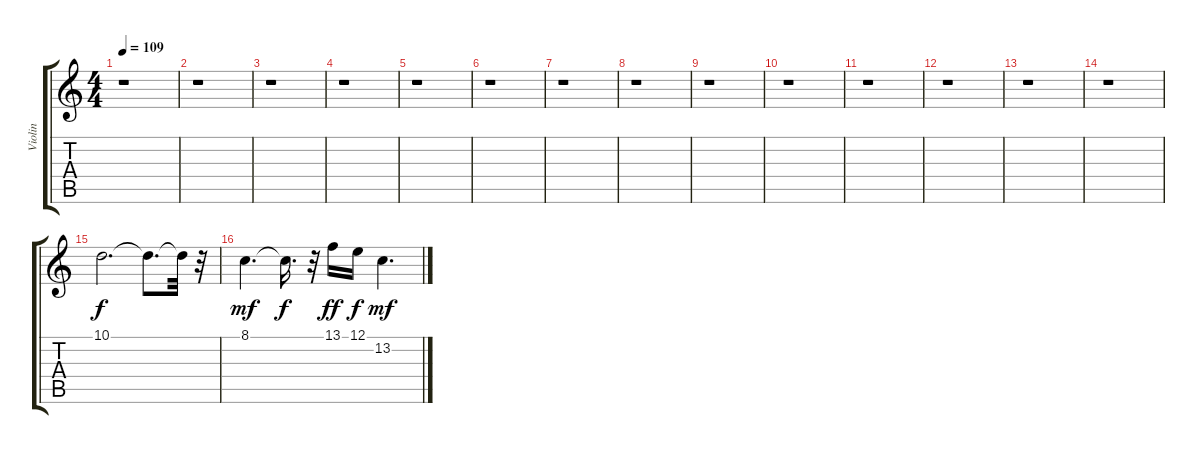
\track ("Violin" "Violin") {instrument violin}
\staff {score tabs}
\tuning (E4 B3 G3 D3 A2 E2) {hide}
\ts (4 4)
\tempo 109
\clef g2
\ks c
r.1{dy f} |
r.1 |
r.1 |
r.1 |
r.1 |
r.1 |
r.1 |
r.1 |
r.1 |
r.1 |
r.1 |
r.1 |
r.1 |
r.1 |
10.1.2{d} 10.1{t}.8{d} 10.1{t}.32 r.32 |
8.1.4{d dy mf} 8.1{t}.16{d dy f} r.32 13.1.16{dy ff} 12.1.16{dy f} 13.2.4{d dy mf}
